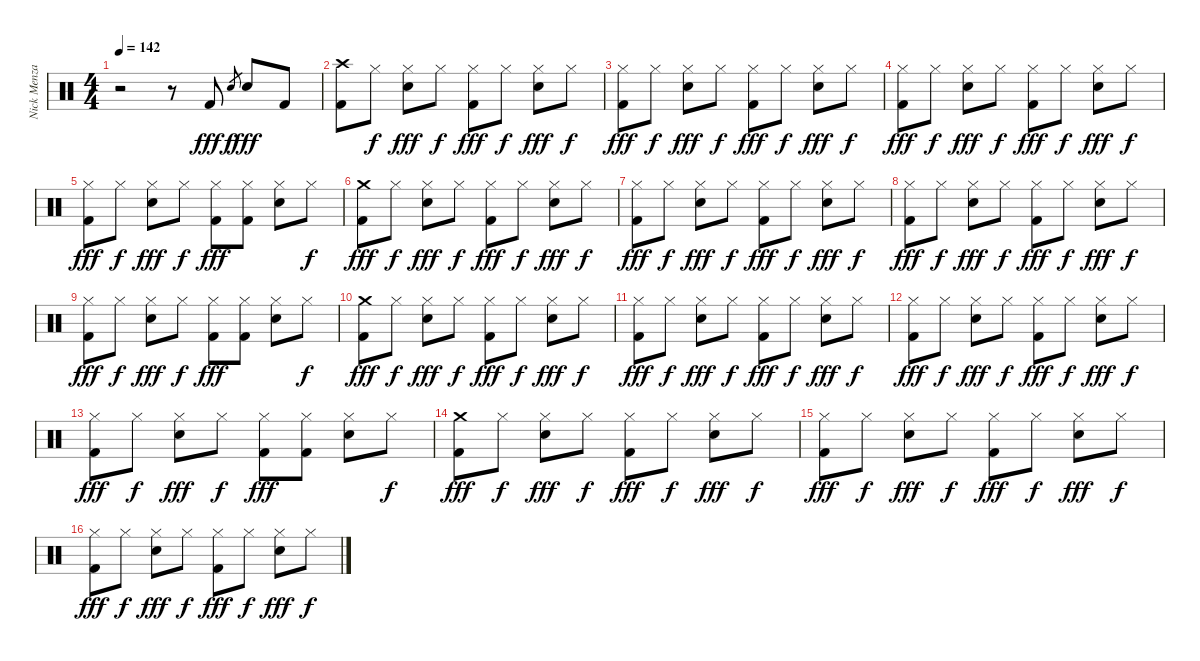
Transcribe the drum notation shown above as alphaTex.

\track ("Nick Menza" "Nick Menza") {instrument percussion}
\staff {score}
\articulation defaults
\ts (4 4)
\tempo 142
\clef neutral
\ks c
r.2{dy fff} r.8 "Kick (hit) 2".8 "Electric Snare (hit)".8{gr dy f} "Electric Snare (hit)".8{dy fff} "Kick (hit) 2".8 |
("Crash high (hit)" "Kick (hit) 2").8 "Hi-Hat (closed)".8{dy f} ("Hi-Hat (closed)" "Electric Snare (hit)").8{dy fff} "Hi-Hat (closed)".8{dy f} ("Hi-Hat (closed)" "Kick (hit) 2").8{dy fff} "Hi-Hat (closed)".8{dy f} ("Hi-Hat (closed)" "Electric Snare (hit)").8{dy fff} "Hi-Hat (closed)".8{dy f} |
("Hi-Hat (closed)" "Kick (hit) 2").8{dy fff} "Hi-Hat (closed)".8{dy f} ("Hi-Hat (closed)" "Electric Snare (hit)").8{dy fff} "Hi-Hat (closed)".8{dy f} ("Hi-Hat (closed)" "Kick (hit) 2").8{dy fff} "Hi-Hat (closed)".8{dy f} ("Hi-Hat (closed)" "Electric Snare (hit)").8{dy fff} "Hi-Hat (closed)".8{dy f} |
("Hi-Hat (closed)" "Kick (hit) 2").8{dy fff} "Hi-Hat (closed)".8{dy f} ("Hi-Hat (closed)" "Electric Snare (hit)").8{dy fff} "Hi-Hat (closed)".8{dy f} ("Hi-Hat (closed)" "Kick (hit) 2").8{dy fff} "Hi-Hat (closed)".8{dy f} ("Hi-Hat (closed)" "Electric Snare (hit)").8{dy fff} "Hi-Hat (closed)".8{dy f} |
("Hi-Hat (closed)" "Kick (hit) 2").8{dy fff} "Hi-Hat (closed)".8{dy f} ("Hi-Hat (closed)" "Electric Snare (hit)").8{dy fff} "Hi-Hat (closed)".8{dy f} ("Hi-Hat (closed)" "Kick (hit) 2").8{dy fff} ("Hi-Hat (closed)" "Kick (hit) 2").8 ("Hi-Hat (closed)" "Electric Snare (hit)").8 "Hi-Hat (closed)".8{dy f} |
("Crash medium (hit)" "Kick (hit) 2").8{dy fff} "Hi-Hat (closed)".8{dy f} ("Hi-Hat (closed)" "Electric Snare (hit)").8{dy fff} "Hi-Hat (closed)".8{dy f} ("Hi-Hat (closed)" "Kick (hit) 2").8{dy fff} "Hi-Hat (closed)".8{dy f} ("Hi-Hat (closed)" "Electric Snare (hit)").8{dy fff} "Hi-Hat (closed)".8{dy f} |
("Hi-Hat (closed)" "Kick (hit) 2").8{dy fff} "Hi-Hat (closed)".8{dy f} ("Hi-Hat (closed)" "Electric Snare (hit)").8{dy fff} "Hi-Hat (closed)".8{dy f} ("Hi-Hat (closed)" "Kick (hit) 2").8{dy fff} "Hi-Hat (closed)".8{dy f} ("Hi-Hat (closed)" "Electric Snare (hit)").8{dy fff} "Hi-Hat (closed)".8{dy f} |
("Hi-Hat (closed)" "Kick (hit) 2").8{dy fff} "Hi-Hat (closed)".8{dy f} ("Hi-Hat (closed)" "Electric Snare (hit)").8{dy fff} "Hi-Hat (closed)".8{dy f} ("Hi-Hat (closed)" "Kick (hit) 2").8{dy fff} "Hi-Hat (closed)".8{dy f} ("Hi-Hat (closed)" "Electric Snare (hit)").8{dy fff} "Hi-Hat (closed)".8{dy f} |
("Hi-Hat (closed)" "Kick (hit) 2").8{dy fff} "Hi-Hat (closed)".8{dy f} ("Hi-Hat (closed)" "Electric Snare (hit)").8{dy fff} "Hi-Hat (closed)".8{dy f} ("Hi-Hat (closed)" "Kick (hit) 2").8{dy fff} ("Hi-Hat (closed)" "Kick (hit) 2").8 ("Hi-Hat (closed)" "Electric Snare (hit)").8 "Hi-Hat (closed)".8{dy f} |
("Crash medium (hit)" "Kick (hit) 2").8{dy fff} "Hi-Hat (closed)".8{dy f} ("Hi-Hat (closed)" "Electric Snare (hit)").8{dy fff} "Hi-Hat (closed)".8{dy f} ("Hi-Hat (closed)" "Kick (hit) 2").8{dy fff} "Hi-Hat (closed)".8{dy f} ("Hi-Hat (closed)" "Electric Snare (hit)").8{dy fff} "Hi-Hat (closed)".8{dy f} |
("Hi-Hat (closed)" "Kick (hit) 2").8{dy fff} "Hi-Hat (closed)".8{dy f} ("Hi-Hat (closed)" "Electric Snare (hit)").8{dy fff} "Hi-Hat (closed)".8{dy f} ("Hi-Hat (closed)" "Kick (hit) 2").8{dy fff} "Hi-Hat (closed)".8{dy f} ("Hi-Hat (closed)" "Electric Snare (hit)").8{dy fff} "Hi-Hat (closed)".8{dy f} |
("Hi-Hat (closed)" "Kick (hit) 2").8{dy fff} "Hi-Hat (closed)".8{dy f} ("Hi-Hat (closed)" "Electric Snare (hit)").8{dy fff} "Hi-Hat (closed)".8{dy f} ("Hi-Hat (closed)" "Kick (hit) 2").8{dy fff} "Hi-Hat (closed)".8{dy f} ("Hi-Hat (closed)" "Electric Snare (hit)").8{dy fff} "Hi-Hat (closed)".8{dy f} |
("Hi-Hat (closed)" "Kick (hit) 2").8{dy fff} "Hi-Hat (closed)".8{dy f} ("Hi-Hat (closed)" "Electric Snare (hit)").8{dy fff} "Hi-Hat (closed)".8{dy f} ("Hi-Hat (closed)" "Kick (hit) 2").8{dy fff} ("Hi-Hat (closed)" "Kick (hit) 2").8 ("Hi-Hat (closed)" "Electric Snare (hit)").8 "Hi-Hat (closed)".8{dy f} |
("Crash medium (hit)" "Kick (hit) 2").8{dy fff} "Hi-Hat (closed)".8{dy f} ("Hi-Hat (closed)" "Electric Snare (hit)").8{dy fff} "Hi-Hat (closed)".8{dy f} ("Hi-Hat (closed)" "Kick (hit) 2").8{dy fff} "Hi-Hat (closed)".8{dy f} ("Hi-Hat (closed)" "Electric Snare (hit)").8{dy fff} "Hi-Hat (closed)".8{dy f} |
("Hi-Hat (closed)" "Kick (hit) 2").8{dy fff} "Hi-Hat (closed)".8{dy f} ("Hi-Hat (closed)" "Electric Snare (hit)").8{dy fff} "Hi-Hat (closed)".8{dy f} ("Hi-Hat (closed)" "Kick (hit) 2").8{dy fff} "Hi-Hat (closed)".8{dy f} ("Hi-Hat (closed)" "Electric Snare (hit)").8{dy fff} "Hi-Hat (closed)".8{dy f} |
("Hi-Hat (closed)" "Kick (hit) 2").8{dy fff} "Hi-Hat (closed)".8{dy f} ("Hi-Hat (closed)" "Electric Snare (hit)").8{dy fff} "Hi-Hat (closed)".8{dy f} ("Hi-Hat (closed)" "Kick (hit) 2").8{dy fff} "Hi-Hat (closed)".8{dy f} ("Hi-Hat (closed)" "Electric Snare (hit)").8{dy fff} "Hi-Hat (closed)".8{dy f}
